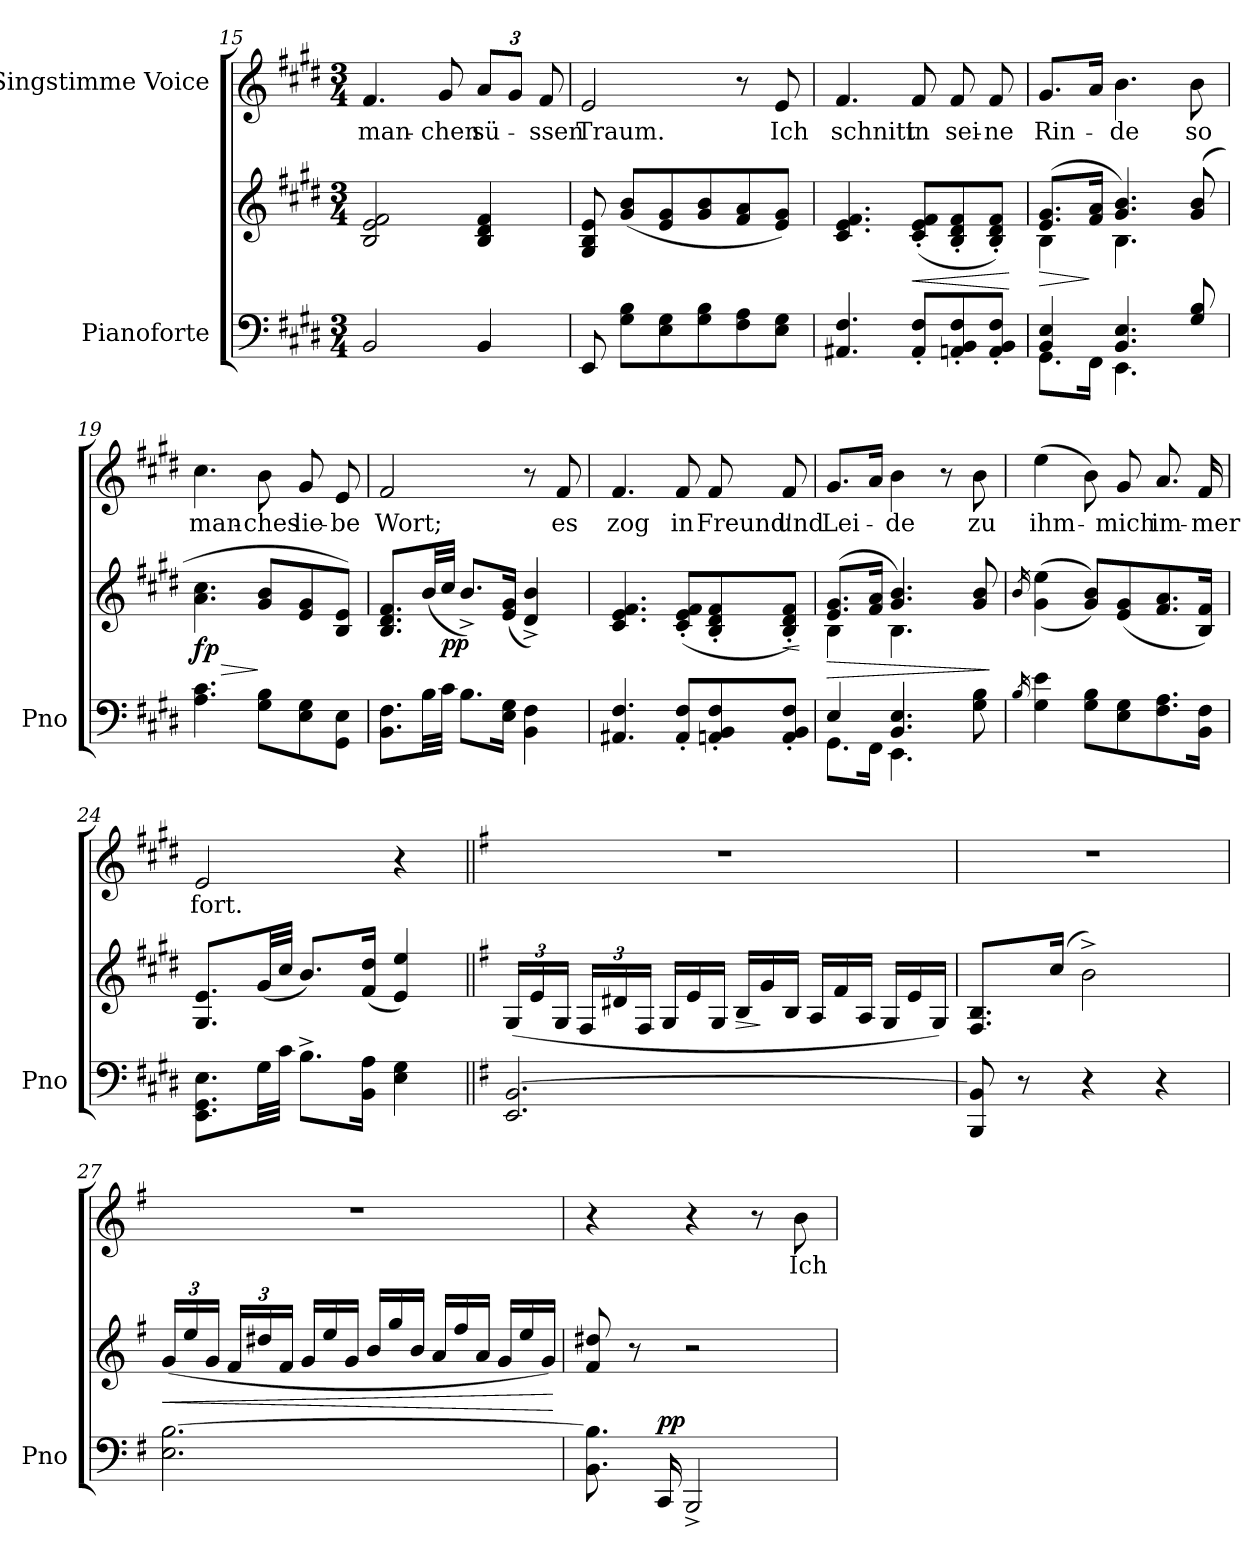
**kern	**kern	**dynam	**kern	**text
*part2	*part2	*part2	*part1	*part1
*staff3	*staff2	*staff2/3	*staff1	*staff1
*I"Pianoforte	*	*	*I"Singstimme Voice	*
*I'Pno	*	*	*	*
*clefF4	*clefG2	*	*clefG2	*
*k[f#c#g#d#]	*k[f#c#g#d#]	*	*k[f#c#g#d#]	*
*M3/4	*M3/4	*	*M3/4	*
=15	=15	=15	=15	=15
!	!	!	!	!LO:LY:b
2BB/	2B/ 2e/ 2f#/	.	4.f#/	man-
!	!	!	!	!LO:LY:b
.	.	.	8g#/	-chen
*	*	*	*Xbrackettup	*
!	!	!	!	!LO:LY:b
4BB/	4B/ 4d#/ 4f#/	.	12a/L	sü-
.	.	.	12g#/J	.
!	!	!	!	!LO:LY:b
.	.	.	12f#/	-ssen
=16	=16	=16	=16	=16
!	!	!	!	!LO:LY:b
8EE/	8G#/ 8B/ 8e/	.	2e/	Traum.
8G#\ 8B\L	(<8g#/ 8b/L	.	.	.
8E\ 8G#\	8e/ 8g#/	.	.	.
8G#\ 8B\	8g#/ 8b/	.	.	.
8F#\ 8A\	8f#/ 8a/	.	8r	.
!	!	!	!	!LO:LY:b
8E\ 8G#\J	8e/ 8g#/J)	.	8e/	Ich
=17	=17	=17	=17	=17
!	!	!	!	!LO:LY:b
4.AA#X/ 4.F#/	4.c#/ 4.e/ 4.f#/	.	4.f#/	schnitt
!	!	!LO:HP:b	!	!LO:LY:b
8AA#/' 8F#/'L	(<8c#/' 8e/' 8f#/'L	<	8f#/	in
!	!	!	!	!LO:LY:b
8AAn/' 8BB/' 8F#/'	8B/' 8d#/' 8f#/'	.	8f#/	sei-
!	!	!	!	!LO:LY:b
8AA/' 8BB/' 8F#/'J	8B/' 8d#/' 8f#/'J)	.	8f#/	-ne
.	.	[	.	.
=18	=18	=18	=18	=18
*^	*	*	*	*
!	!	!	!LO:HP:b	!	!LO:LY:b
*	*	*^	*	*	*
4BB/ 4E/	8.GG#\L	(>8.e/ 8.g#/L	4B\	>	8.g#/L	Rin-
.	16FF#\Jk	16f#/ 16a/Jk	.	]	16a/Jk	.
!	!	!	!	!	!	!LO:LY:b
4.BB/ 4.E/	4.EE\	4.g#/ 4.b/)	4.B\	.	4.b\	-de
!	!	!	!	!	!	!LO:LY:b
8G#/ 8B/	8ryy	(>8g#/ 8b/	8rgyy	.	8b\	so
!!LO:PB:g=z
=19	=19	=19	=19	=19	=19	=19
!	!	!	!	!LO:HP:b	!	!LO:LY:b
!	!	!	!	!LO:DY:n=1:b	!	!
*v	*v	*	*	*	*	*
*	*v	*v	*	*	*
4.A\ 4.c#\	4.a\ 4.cc#\	> fp	4.cc#\	man-
!	!	!	!	!LO:LY:b
8G#\ 8B\L	8g#/ 8b/L	]	8b\	-ches
!	!	!	!	!LO:LY:b
8E\ 8G#\	8e/ 8g#/	.	8g#/	lie-
!	!	!	!	!LO:LY:b
8GG#\ 8E\J	8B/ 8e/J)	.	8e/	-be
=20	=20	=20	=20	=20
!	!	!	!	!LO:LY:b
8.BB\ 8.F#\L	8.B/ 8.d#/ 8.f#/L	.	2f#/	Wort;
32B\LL	(<32b/LL	.	.	.
!	!	!LO:DY:b	!	!
32c#\JJJ	32cc#/JJJ	pp	.	.
8.B\L	8.b^/L)	.	.	.
16E\ 16G#\Jk	(<16e/ 16g#/Jk	.	.	.
4BB\ 4F#\	4d#/^ 4b/^)	.	8r	.
!	!	!	!	!LO:LY:b
.	.	.	8f#/	es
=21	=21	=21	=21	=21
!	!	!	!	!LO:LY:b
4.AA#X/ 4.F#/	4.c#/ 4.e/ 4.f#/	.	4.f#/	zog
!	!	!	!	!LO:LY:b
8AA#/' 8F#/'L	(<8c#/' 8e/' 8f#/'L	.	8f#/	in
!	!	!	!	!LO:LY:b
8AAn/' 8BB/' 8F#/'	8B/' 8d#/' 8f#/'	.	8f#/	Freund'
!	!	!LO:HP:b	!	!LO:LY:b
8AA/' 8BB/' 8F#/'J	8B/' 8d#/' 8f#/'J)	<	8f#/	und
.	.	[	.	.
=22	=22	=22	=22	=22
*^	*	*	*	*
!	!	!	!LO:HP:b	!	!LO:LY:b
*	*	*^	*	*	*
4E/	8.GG#\L	(>8.e/ 8.g#/L	4B\	>	8.g#/L	Lei-
.	16FF#\Jk	16f#/ 16a/Jk	.	.	16a/Jk	.
!	!	!	!	!	!	!LO:LY:b
4.BB/ 4.E/	4.EE\	4.g#/ 4.b/)	4.B\	.	4b\	-de
.	.	.	.	.	8r	.
!	!	!	!	!	!	!LO:LY:b
8G#\ 8B\	8ryy	8g#/ 8b/	8ryy	.	8b\	zu
*v	*v	*	*	*	*	*
*	*v	*v	*	*	*
.	.	]	.	.
=23	=23	=23	=23	=23
16qB/	16qb/	.	.	.
!	!	!	!	!LO:LY:b
4G#\ 4e\	(>(<4g#\ 4ee\	.	(>4ee\	ihm-
8G#\ 8B\L	8g#/ 8b/L))	.	8b\)	.
!	!	!	!	!LO:LY:b
8E\ 8G#\	(<8e/ 8g#/	.	8g#/	-mich
!	!	!	!	!LO:LY:b
8.F#\ 8.A\	8.f#/ 8.a/	.	8.a/	im-
!	!	!	!	!LO:LY:b
16BB\ 16F#\Jk	16B/ 16f#/Jk)	.	16f#/	-mer
=24	=24	=24	=24	=24
!	!	!	!	!LO:LY:b
8.EE\ 8.GG#\ 8.E\L	8.G#/ 8.e/L	.	2e/	fort.
32G#\LL	(<32g#/LL	.	.	.
32c#\JJJ	32cc#/JJJ	.	.	.
8.B^\L	8.b/L)	.	.	.
16BB\ 16A\Jk	(<16f#/ 16dd#/Jk	.	.	.
4E\ 4G#\	4e/ 4ee/)	.	4r	.
!!LO:LB:g=z
=25||	=25||	=25||	=25||	=25||
*k[f#]	*k[f#]	*	*k[f#]	*
*	*Xbrackettup	*	*	*
2.EE/ [2.BB/	(<24G/LL	.	2.r	.
.	24e/	.	.	.
.	24G/JJ	.	.	.
.	24F#/LL	.	.	.
.	24d#X/	.	.	.
.	24F#/JJ	.	.	.
*	*Xtuplet	*	*	*
.	24G/LL	.	.	.
.	24e/	.	.	.
.	24G/JJ	.	.	.
!	!	!LO:HP:b	!	!
.	24B/LL	>	.	.
.	24g/	]	.	.
.	24B/JJ	.	.	.
.	24A/LL	.	.	.
.	24f#/	.	.	.
.	24A/JJ	.	.	.
.	24G/LL	.	.	.
.	24e/	.	.	.
.	24G/JJ)	.	.	.
=26	=26	=26	=26	=26
8BBB/ 8BB/]	8.F#/ 8.B/L	.	2.r	.
8r	.	.	.	.
.	(>16cc/Jk	.	.	.
4r	2b^\)	.	.	.
4r	.	.	.	.
=27	=27	=27	=27	=27
*	*tuplet	*	*	*
!	!	!LO:HP:b	!	!
2.E\ [2.B\	(<24g/LL	<	2.r	.
.	24ee/	.	.	.
.	24g/JJ	.	.	.
.	24f#/LL	.	.	.
.	24dd#X/	.	.	.
.	24f#/JJ	.	.	.
*	*Xtuplet	*	*	*
.	24g/LL	.	.	.
.	24ee/	.	.	.
.	24g/JJ	.	.	.
.	24b/LL	.	.	.
.	24gg/	.	.	.
.	24b/JJ	.	.	.
.	24a/LL	.	.	.
.	24ff#/	.	.	.
.	24a/JJ	.	.	.
.	24g/LL	.	.	.
.	24ee/	.	.	.
.	24g/JJ)	.	.	.
.	.	[	.	.
!!LO:LB:g=z
=28	=28	=28	=28	=28
8.BB\ 8.B\]	8f#/ 8dd#X/	.	4r	.
.	8r	.	.	.
!	!	!LO:DY:a=2	!	!
16CC/	.	pp	.	.
2BBB^/	2r	.	4r	.
.	.	.	8r	.
!	!	!	!	!LO:LY:b
.	.	.	8b\	Ich
=	=	=	=	=
*-	*-	*-	*-	*-
